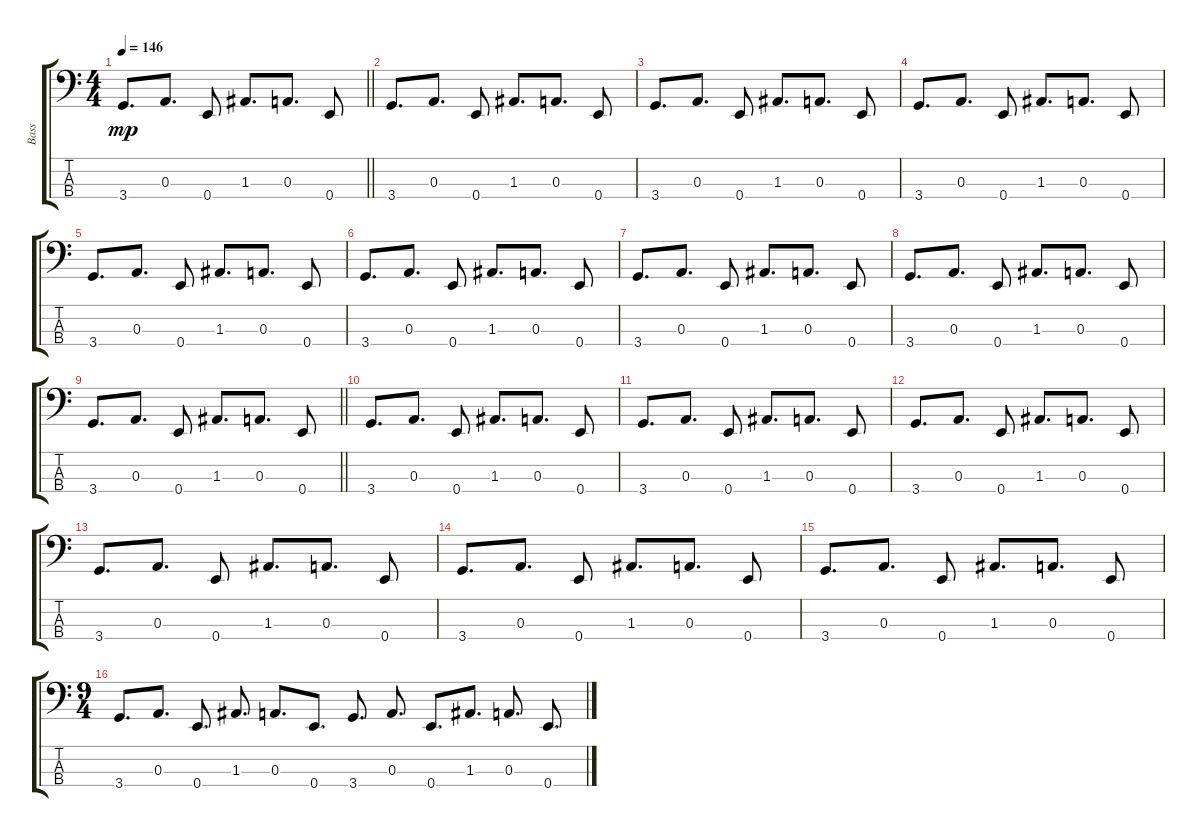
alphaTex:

\track ("Bass" "Bass") {instrument electricbassfinger}
\staff {score tabs}
\tuning (G2 D2 A1 E1) {hide}
\ts (4 4)
\tempo 146
\clef f4
\barLineRight lightlight
\ks c
3.4.8{d dy mp} 0.3.8{d} 0.4.8 1.3.8{d} 0.3.8{d} 0.4.8 |
3.4.8{d} 0.3.8{d} 0.4.8 1.3.8{d} 0.3.8{d} 0.4.8 |
3.4.8{d} 0.3.8{d} 0.4.8 1.3.8{d} 0.3.8{d} 0.4.8 |
3.4.8{d} 0.3.8{d} 0.4.8 1.3.8{d} 0.3.8{d} 0.4.8 |
3.4.8{d} 0.3.8{d} 0.4.8 1.3.8{d} 0.3.8{d} 0.4.8 |
3.4.8{d} 0.3.8{d} 0.4.8 1.3.8{d} 0.3.8{d} 0.4.8 |
3.4.8{d} 0.3.8{d} 0.4.8 1.3.8{d} 0.3.8{d} 0.4.8 |
3.4.8{d} 0.3.8{d} 0.4.8 1.3.8{d} 0.3.8{d} 0.4.8 |
\barLineRight lightlight
3.4.8{d} 0.3.8{d} 0.4.8 1.3.8{d} 0.3.8{d} 0.4.8 |
3.4.8{d} 0.3.8{d} 0.4.8 1.3.8{d} 0.3.8{d} 0.4.8 |
3.4.8{d} 0.3.8{d} 0.4.8 1.3.8{d} 0.3.8{d} 0.4.8 |
3.4.8{d} 0.3.8{d} 0.4.8 1.3.8{d} 0.3.8{d} 0.4.8 |
3.4.8{d} 0.3.8{d} 0.4.8 1.3.8{d} 0.3.8{d} 0.4.8 |
3.4.8{d} 0.3.8{d} 0.4.8 1.3.8{d} 0.3.8{d} 0.4.8 |
3.4.8{d} 0.3.8{d} 0.4.8 1.3.8{d} 0.3.8{d} 0.4.8 |
\ts (9 4)
3.4.8{d} 0.3.8{d} 0.4.8{d} 1.3.8{d} 0.3.8{d} 0.4.8{d} 3.4.8{d} 0.3.8{d} 0.4.8{d} 1.3.8{d} 0.3.8{d} 0.4.8{d}
